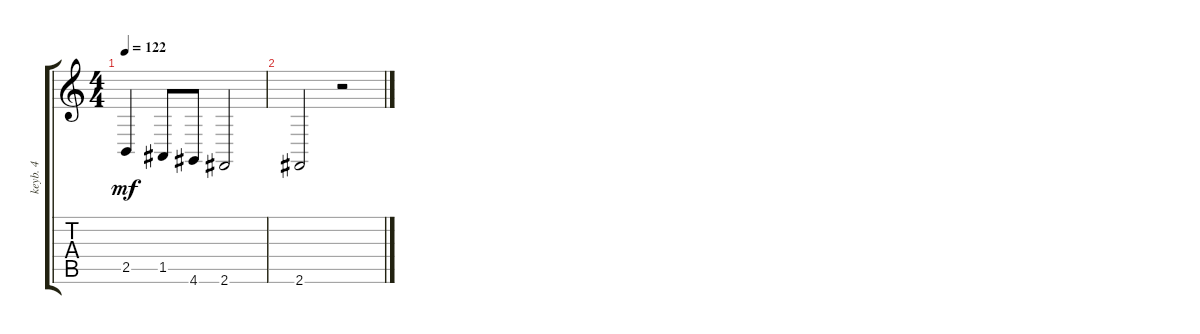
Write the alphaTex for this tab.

\track ("keyb. 4" "keyb. 4") {instrument trumpet}
\staff {score tabs}
\tuning (E4 B3 G3 D3 A2 E2) {hide}
\ts (4 4)
\tempo 122
\clef g2
\ks c
2.5.4{dy mf} 1.5.8 4.6.8 2.6.2 |
2.6.2 r.2
